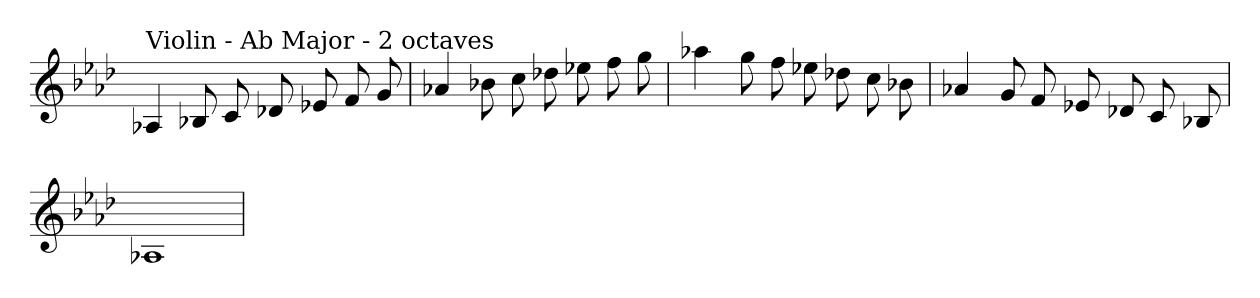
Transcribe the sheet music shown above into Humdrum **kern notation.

**kern
*part1
*staff1
*clefG2
*k[b-e-a-d-]
*A-:
=
!LO:TX:a:t=Violin - Ab Major - 2 octaves
4A-X
8B-X
8c
8d-X
8e-X
8f
8g
=
4a-X
8b-X
8cc
8dd-X
8ee-X
8ff
8gg
=
4aa-X
8gg
8ff
8ee-X
8dd-X
8cc
8b-X
=
4a-X
8g
8f
8e-X
8d-X
8c
8B-X
=
1A-X
=
*-
